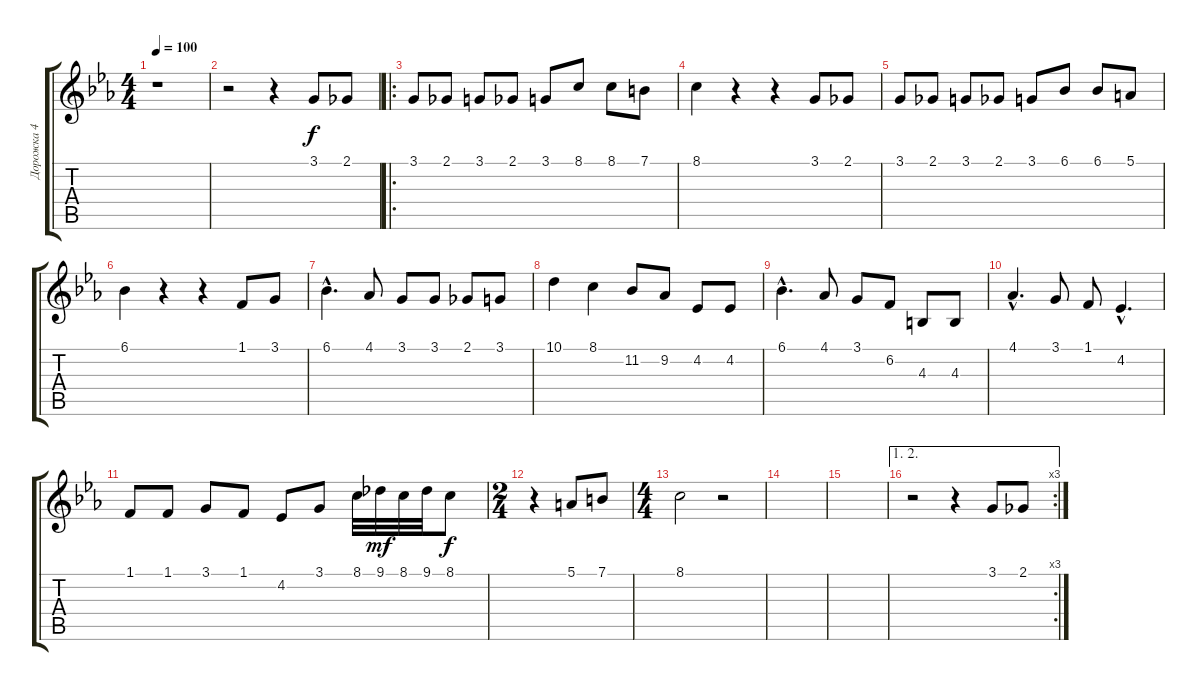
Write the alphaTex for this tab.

\track ("Дорожка 4" "Дорожка 4") {instrument harpsichord}
\staff {score tabs}
\tuning (E4 B3 G3 D3 A2 E2) {hide}
\ts (4 4)
\tempo 100
\clef g2
\ks eb
r.1{dy f} |
r.2 r.4 3.1.8 2.1.8 |
\ro
3.1.8 2.1.8 3.1.8 2.1.8 3.1.8 8.1.8 8.1.8 7.1.8 |
8.1.4 r.4 r.4 3.1.8 2.1.8 |
3.1.8 2.1.8 3.1.8 2.1.8 3.1.8 6.1.8 6.1.8 5.1.8 |
6.1.4 r.4 r.4 1.1.8 3.1.8 |
6.1{hac}.4{d} 4.1.8 3.1.8 3.1.8 2.1.8 3.1.8 |
10.1.4 8.1.4 11.2.8 9.2.8 4.2.8 4.2.8 |
6.1{hac}.4{d} 4.1.8 3.1.8 6.2.8 4.3.8 4.3.8 |
4.1{hac}.4{d} 3.1.8 1.1.8 4.2{hac}.4{d} |
1.1.8 1.1.8 3.1.8 1.1.8 4.2.8 3.1.8 8.1.32 9.1.32{dy mf} 8.1.32 9.1.32 8.1.8{dy f} |
\ts (2 4)
r.4 5.1.8 7.1.8 |
\ts (4 4)
8.1.2 r.2 |
|
|
\ae (1 2)
\rc 3
r.2 r.4 3.1.8 2.1.8
